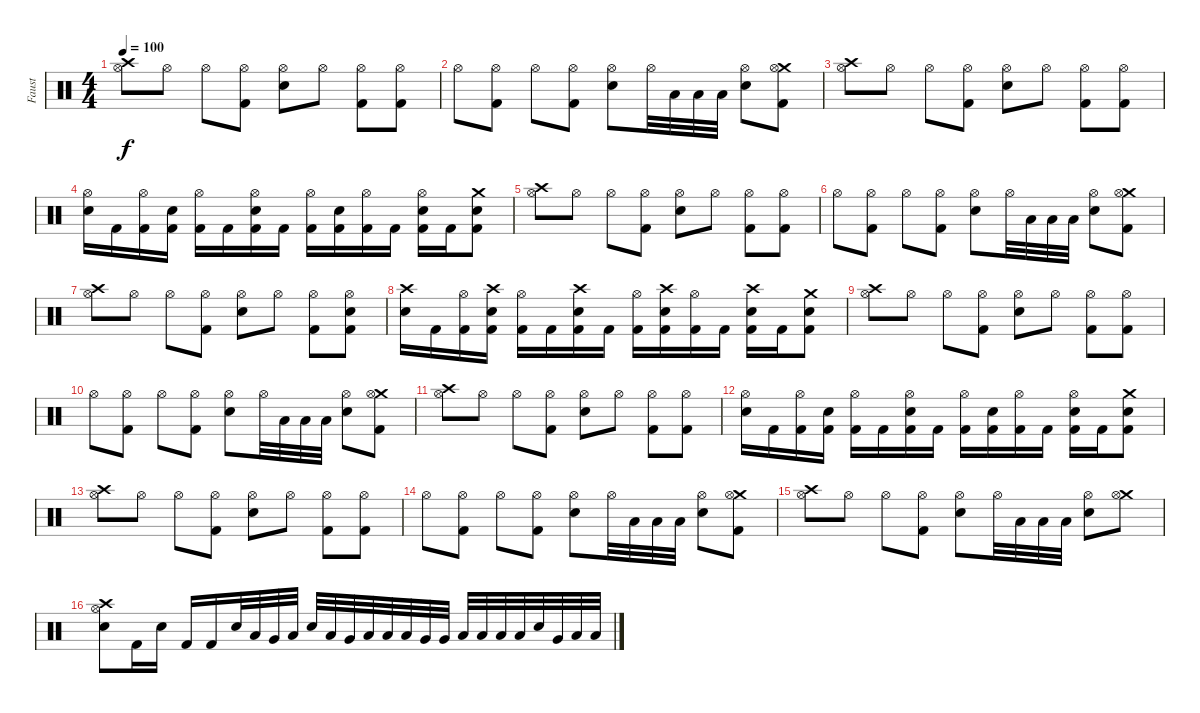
\track ("Faust" "Faust") {instrument percussion}
\staff {score}
\articulation defaults
\ts (4 4)
\tempo 100
\clef neutral
\ks c
("Crash high (hit)" "Hi-Hat (open)").8{dy f} "Hi-Hat (open)".8 "Hi-Hat (open)".8 ("Hi-Hat (open)" "Kick (hit) 2").8 ("Snare (hit) 2" "Hi-Hat (open)").8 "Hi-Hat (open)".8 ("Hi-Hat (open)" "Kick (hit) 2").8 ("Hi-Hat (open)" "Kick (hit) 2").8 |
"Hi-Hat (open)".8 ("Hi-Hat (open)" "Kick (hit) 2").8 "Hi-Hat (open)".8 ("Hi-Hat (open)" "Kick (hit) 2").8 ("Snare (hit) 2" "Hi-Hat (open)").8 "Hi-Hat (open)".32 "Low Tom (hit)".32 "Low Tom (hit)".32 "Low Tom (hit)".32 ("Snare (hit) 2" "Hi-Hat (open)").8 ("Crash medium (hit)" "Hi-Hat (open)" "Kick (hit) 2").8 |
("Crash high (hit)" "Hi-Hat (open)").8 "Hi-Hat (open)".8 "Hi-Hat (open)".8 ("Hi-Hat (open)" "Kick (hit) 2").8 ("Snare (hit) 2" "Hi-Hat (open)").8 "Hi-Hat (open)".8 ("Hi-Hat (open)" "Kick (hit) 2").8 ("Hi-Hat (open)" "Kick (hit) 2").8 |
("Snare (hit) 2" "Hi-Hat (open)").16 "Kick (hit) 2".16 ("Hi-Hat (open)" "Kick (hit) 2").16 ("Snare (hit) 2" "Kick (hit) 2").16 ("Hi-Hat (open)" "Kick (hit) 2").16 "Kick (hit) 2".16 ("Snare (hit) 2" "Hi-Hat (open)" "Kick (hit) 2").16 "Kick (hit) 2".16 ("Hi-Hat (open)" "Kick (hit) 2").16 ("Snare (hit) 2" "Kick (hit) 2").16 ("Hi-Hat (open)" "Kick (hit) 2").16 "Kick (hit) 2".16 ("Snare (hit) 2" "Hi-Hat (open)" "Kick (hit) 2").16 "Kick (hit) 2".16 ("Crash medium (hit)" "Snare (hit) 2" "Kick (hit) 2").8 |
("Crash high (hit)" "Hi-Hat (open)").8 "Hi-Hat (open)".8 "Hi-Hat (open)".8 ("Hi-Hat (open)" "Kick (hit) 2").8 ("Snare (hit) 2" "Hi-Hat (open)").8 "Hi-Hat (open)".8 ("Hi-Hat (open)" "Kick (hit) 2").8 ("Hi-Hat (open)" "Kick (hit) 2").8 |
"Hi-Hat (open)".8 ("Hi-Hat (open)" "Kick (hit) 2").8 "Hi-Hat (open)".8 ("Hi-Hat (open)" "Kick (hit) 2").8 ("Snare (hit) 2" "Hi-Hat (open)").8 "Hi-Hat (open)".32 "Low Tom (hit)".32 "Low Tom (hit)".32 "Low Tom (hit)".32 ("Snare (hit) 2" "Hi-Hat (open)").8 ("Crash medium (hit)" "Hi-Hat (open)" "Kick (hit) 2").8 |
("Crash high (hit)" "Hi-Hat (open)").8 "Hi-Hat (open)".8 "Hi-Hat (open)".8 ("Hi-Hat (open)" "Kick (hit) 2").8 ("Snare (hit) 2" "Hi-Hat (open)").8 "Hi-Hat (open)".8 ("Hi-Hat (open)" "Kick (hit) 2").8 ("Snare (hit) 2" "Hi-Hat (open)" "Kick (hit) 2").8 |
("Crash high (hit)" "Snare (hit) 2").16 "Kick (hit) 2".16 ("Hi-Hat (open)" "Kick (hit) 2").16 ("Crash high (hit)" "Snare (hit) 2" "Kick (hit) 2").16 ("Hi-Hat (open)" "Kick (hit) 2").16 "Kick (hit) 2".16 ("Crash high (hit)" "Snare (hit) 2" "Kick (hit) 2").16 "Kick (hit) 2".16 ("Hi-Hat (open)" "Kick (hit) 2").16 ("Crash high (hit)" "Snare (hit) 2" "Kick (hit) 2").16 ("Hi-Hat (open)" "Kick (hit) 2").16 "Kick (hit) 2".16 ("Crash high (hit)" "Snare (hit) 2" "Kick (hit) 2").16 "Kick (hit) 2".16 ("Crash medium (hit)" "Snare (hit) 2" "Kick (hit) 2").8 |
("Crash high (hit)" "Hi-Hat (open)").8 "Hi-Hat (open)".8 "Hi-Hat (open)".8 ("Hi-Hat (open)" "Kick (hit) 2").8 ("Snare (hit) 2" "Hi-Hat (open)").8 "Hi-Hat (open)".8 ("Hi-Hat (open)" "Kick (hit) 2").8 ("Hi-Hat (open)" "Kick (hit) 2").8 |
"Hi-Hat (open)".8 ("Hi-Hat (open)" "Kick (hit) 2").8 "Hi-Hat (open)".8 ("Hi-Hat (open)" "Kick (hit) 2").8 ("Snare (hit) 2" "Hi-Hat (open)").8 "Hi-Hat (open)".32 "Low Tom (hit)".32 "Low Tom (hit)".32 "Low Tom (hit)".32 ("Snare (hit) 2" "Hi-Hat (open)").8 ("Crash medium (hit)" "Hi-Hat (open)" "Kick (hit) 2").8 |
("Crash high (hit)" "Hi-Hat (open)").8 "Hi-Hat (open)".8 "Hi-Hat (open)".8 ("Hi-Hat (open)" "Kick (hit) 2").8 ("Snare (hit) 2" "Hi-Hat (open)").8 "Hi-Hat (open)".8 ("Hi-Hat (open)" "Kick (hit) 2").8 ("Hi-Hat (open)" "Kick (hit) 2").8 |
("Snare (hit) 2" "Hi-Hat (open)").16 "Kick (hit) 2".16 ("Hi-Hat (open)" "Kick (hit) 2").16 ("Snare (hit) 2" "Kick (hit) 2").16 ("Hi-Hat (open)" "Kick (hit) 2").16 "Kick (hit) 2".16 ("Snare (hit) 2" "Hi-Hat (open)" "Kick (hit) 2").16 "Kick (hit) 2".16 ("Hi-Hat (open)" "Kick (hit) 2").16 ("Snare (hit) 2" "Kick (hit) 2").16 ("Hi-Hat (open)" "Kick (hit) 2").16 "Kick (hit) 2".16 ("Snare (hit) 2" "Hi-Hat (open)" "Kick (hit) 2").16 "Kick (hit) 2".16 ("Crash medium (hit)" "Snare (hit) 2" "Kick (hit) 2").8 |
("Crash high (hit)" "Hi-Hat (open)").8 "Hi-Hat (open)".8 "Hi-Hat (open)".8 ("Hi-Hat (open)" "Kick (hit) 2").8 ("Snare (hit) 2" "Hi-Hat (open)").8 "Hi-Hat (open)".8 ("Hi-Hat (open)" "Kick (hit) 2").8 ("Hi-Hat (open)" "Kick (hit) 2").8 |
"Hi-Hat (open)".8 ("Hi-Hat (open)" "Kick (hit) 2").8 "Hi-Hat (open)".8 ("Hi-Hat (open)" "Kick (hit) 2").8 ("Snare (hit) 2" "Hi-Hat (open)").8 "Hi-Hat (open)".32 "Low Tom (hit)".32 "Low Tom (hit)".32 "Low Tom (hit)".32 ("Snare (hit) 2" "Hi-Hat (open)").8 ("Crash medium (hit)" "Hi-Hat (open)" "Kick (hit) 2").8 |
("Crash high (hit)" "Hi-Hat (open)").8 "Hi-Hat (open)".8 "Hi-Hat (open)".8 ("Hi-Hat (open)" "Kick (hit) 2").8 ("Snare (hit) 2" "Hi-Hat (open)").8 "Hi-Hat (open)".32 "Low Tom (hit)".32 "Low Tom (hit)".32 "Low Tom (hit)".32 ("Snare (hit) 2" "Hi-Hat (open)").8 ("Crash medium (hit)" "Hi-Hat (open)").8 |
("Crash high (hit)" "Snare (hit) 2" "Hi-Hat (open)").8 "Kick (hit) 2".16 "Snare (hit) 2".16 "Kick (hit) 2".16 "Kick (hit) 2".16 "Snare (hit) 2".32 "Low Tom (hit)".32 "Very Low Tom (hit)".32 "Low Floor Tom (hit)".32 "Snare (hit) 2".32 "Low Tom (hit)".32 "Very Low Tom (hit)".32 "Low Floor Tom (hit)".32 "Low Tom (hit)".32 "Low Tom (hit)".32 "Very Low Tom (hit)".32 "Very Low Tom (hit)".32 "Low Tom (hit)".32 "Low Tom (hit)".32 "Low Floor Tom (hit)".32 "Low Floor Tom (hit)".32 "Snare (hit) 2".32 "Very Low Tom (hit)".32 "Low Floor Tom (hit)".32 "Low Floor Tom (hit)".32
